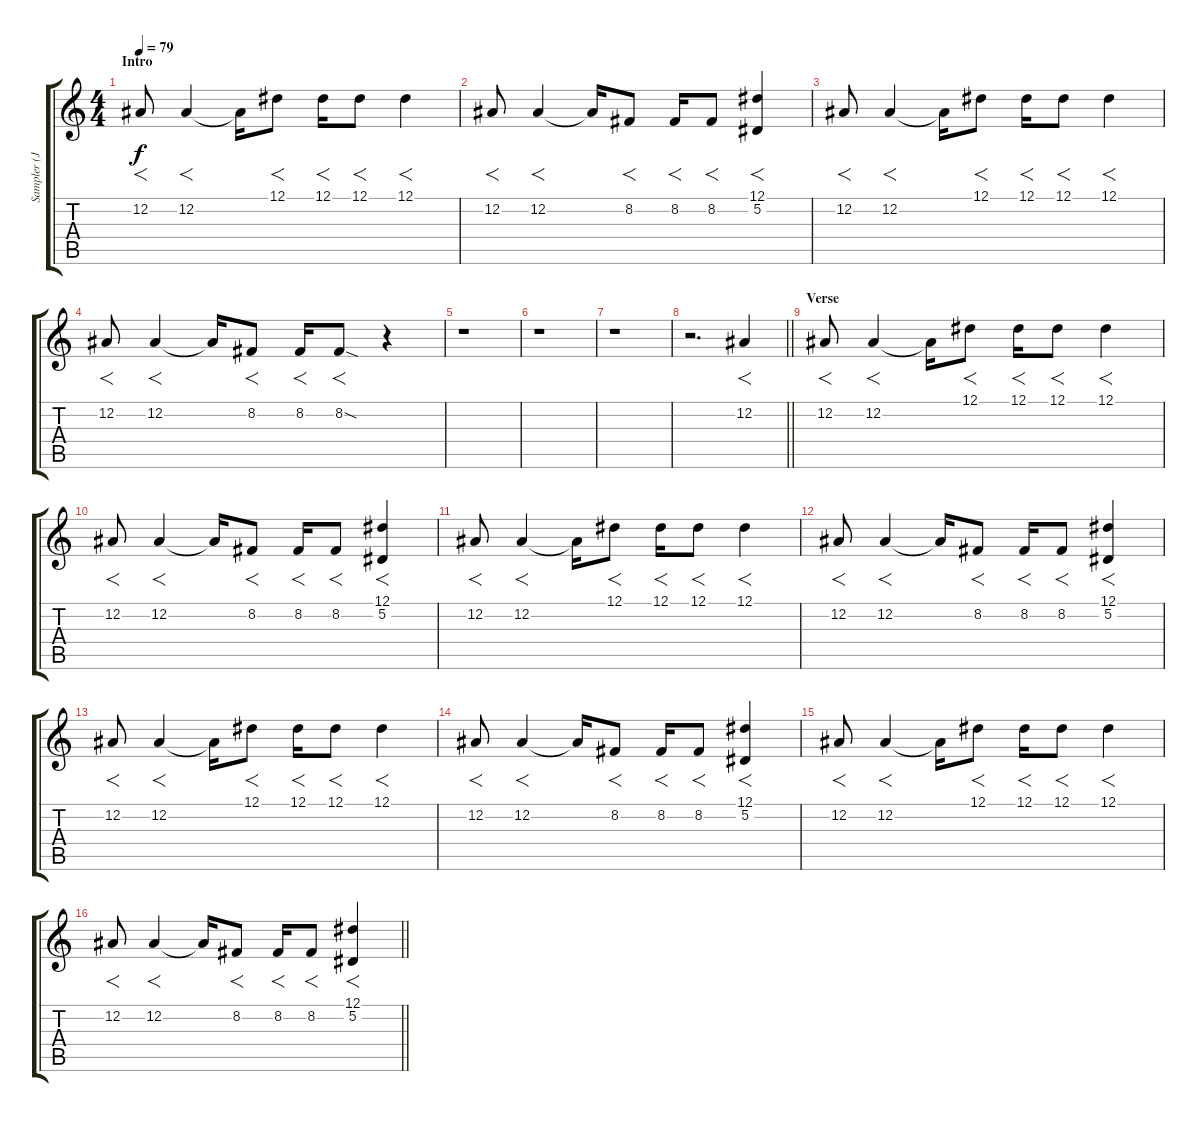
\track ("Sampler (Joseph Hahn)" "Sampler (J") {instrument lead1square}
\staff {score tabs}
\tuning (Eb4 Bb3 Gb3 Db3 Ab2 Db2) {hide}
\ts (4 4)
\section ("" "Intro")
\tempo 79
\clef g2
\ks c
12.2.8{f dy f instrument lead1square} 12.2.4{f} 12.2{t}.16 12.1.8{f} 12.1.16{f} 12.1.8{f} 12.1.4{f} |
12.2.8{f} 12.2.4{f} 12.2{t}.16 8.2.8{f} 8.2.16{f} 8.2.8{f} (12.1 5.2).4{f} |
12.2.8{f} 12.2.4{f} 12.2{t}.16 12.1.8{f} 12.1.16{f} 12.1.8{f} 12.1.4{f} |
12.2.8{f} 12.2.4{f} 12.2{t}.16 8.2.8{f} 8.2.16{f} 8.2{sod}.8{f} r.4 |
r.1 |
r.1 |
r.1 |
\barLineRight lightlight
r.2{d} 12.2.4{f} |
\section ("" "Verse")
12.2.8{f} 12.2.4{f} 12.2{t}.16 12.1.8{f} 12.1.16{f} 12.1.8{f} 12.1.4{f} |
12.2.8{f} 12.2.4{f} 12.2{t}.16 8.2.8{f} 8.2.16{f} 8.2.8{f} (12.1 5.2).4{f} |
12.2.8{f} 12.2.4{f} 12.2{t}.16 12.1.8{f} 12.1.16{f} 12.1.8{f} 12.1.4{f} |
12.2.8{f} 12.2.4{f} 12.2{t}.16 8.2.8{f} 8.2.16{f} 8.2.8{f} (12.1 5.2).4{f} |
12.2.8{f} 12.2.4{f} 12.2{t}.16 12.1.8{f} 12.1.16{f} 12.1.8{f} 12.1.4{f} |
12.2.8{f} 12.2.4{f} 12.2{t}.16 8.2.8{f} 8.2.16{f} 8.2.8{f} (12.1 5.2).4{f} |
12.2.8{f} 12.2.4{f} 12.2{t}.16 12.1.8{f} 12.1.16{f} 12.1.8{f} 12.1.4{f} |
\barLineRight lightlight
12.2.8{f} 12.2.4{f} 12.2{t}.16 8.2.8{f} 8.2.16{f} 8.2.8{f} (12.1 5.2).4{f}
